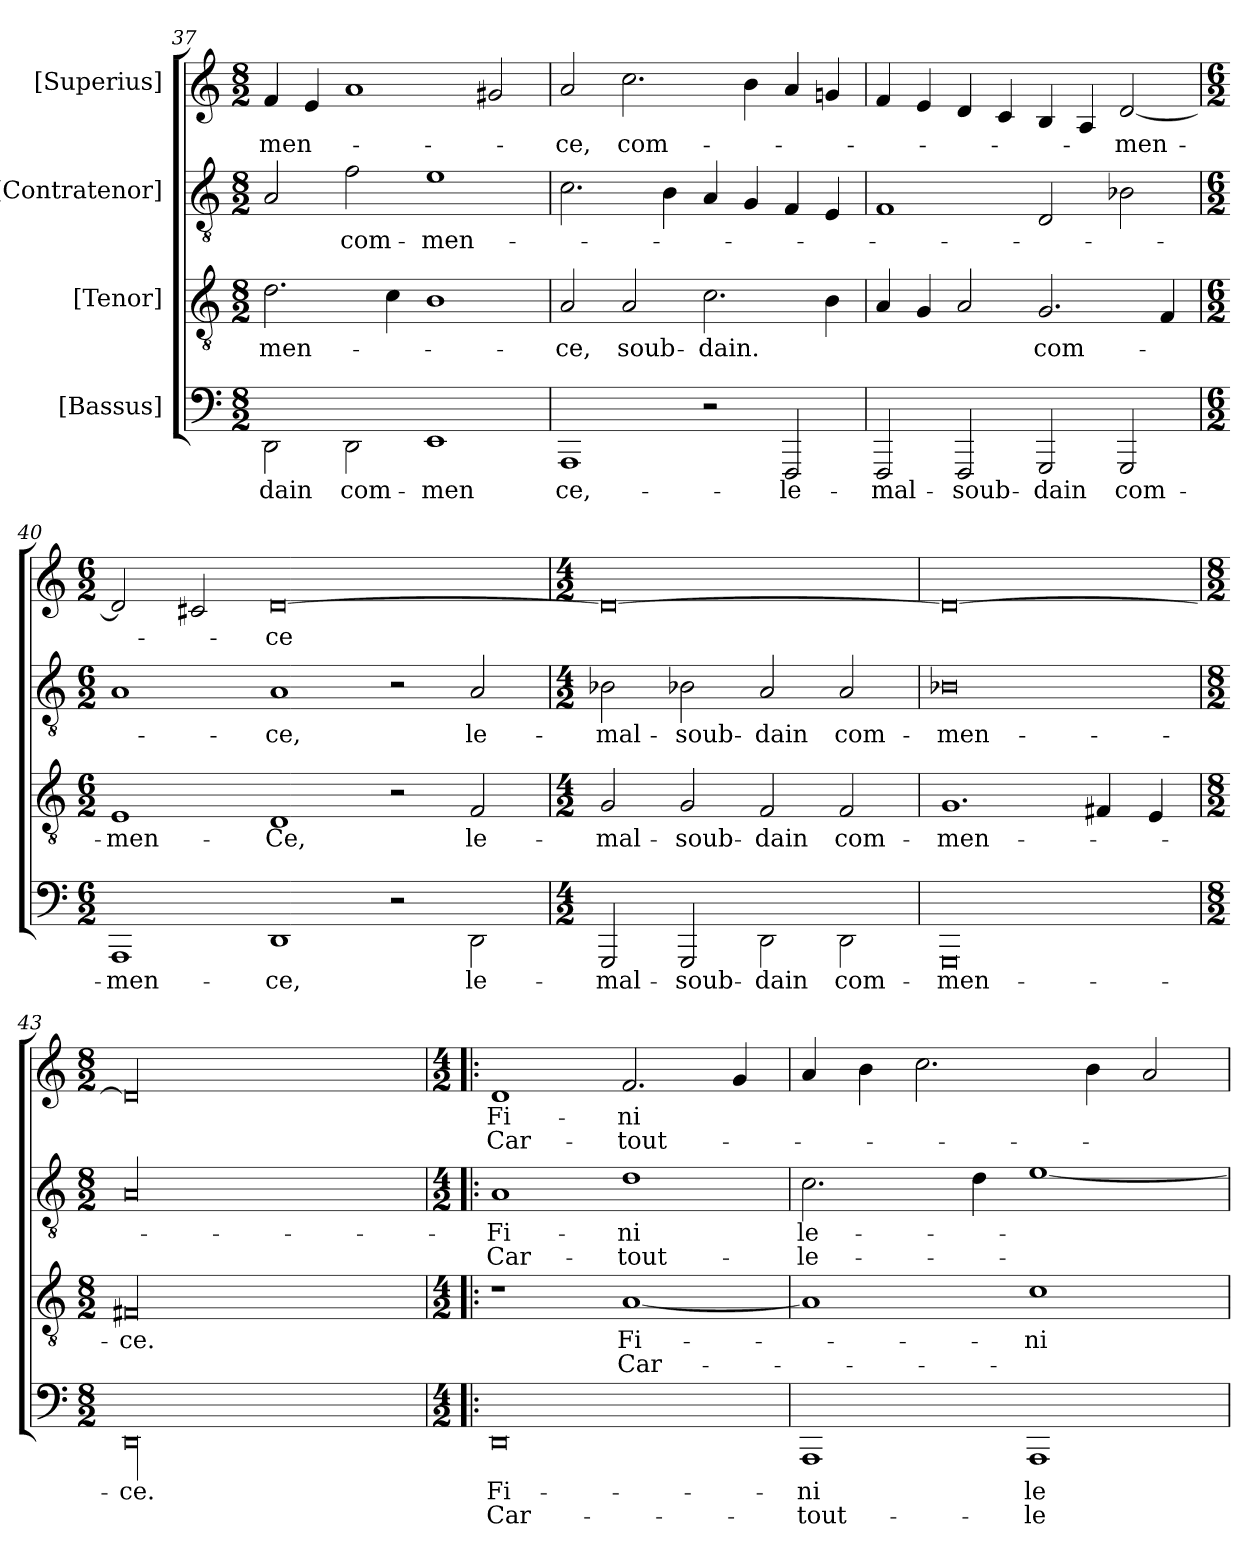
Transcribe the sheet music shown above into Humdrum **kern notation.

**kern	**text	**text	**kern	**text	**text	**kern	**text	**text	**kern	**text	**text
*part4	*part4	*part4	*part3	*part3	*part3	*part2	*part2	*part2	*part1	*part1	*part1
*staff4	*staff4	*staff4	*staff3	*staff3	*staff3	*staff2	*staff2	*staff2	*staff1	*staff1	*staff1
*I"[Bassus]	*	*	*I"[Tenor]	*	*	*I"[Contratenor]	*	*	*I"[Superius]	*	*
*clefF4	*	*	*clefGv2	*	*	*clefGv2	*	*	*clefG2	*	*
*k[]	*	*	*k[]	*	*	*k[]	*	*	*k[]	*	*
*M8/2	*	*	*M8/2	*	*	*M8/2	*	*	*M8/2	*	*
=37	=37	=37	=37	=37	=37	=37	=37	=37	=37	=37	=37
2DD\	-dain	.	2.d\	-men-	.	2A/	.	.	4f/	-men-	.
.	.	.	.	.	.	.	.	.	4e/	.	.
2DD\	com-	.	.	.	.	2f\	com-	.	1a/	.	.
.	.	.	4c\	.	.	.	.	.	.	.	.
1EE/	-men	.	1B\	.	.	1e/	-men-	.	.	.	.
.	.	.	.	.	.	.	.	.	2g#X/	.	.
=38	=38	=38	=38	=38	=38	=38	=38	=38	=38	=38	=38
1AAA\	ce,-	.	2A/	-ce,	.	2.c\	.	.	2a/	-ce,	.
.	.	.	2A/	soub-	.	.	.	.	2.cc\	com-	.
.	.	.	.	.	.	4B\	.	.	.	.	.
2r	.	.	2.c\	-dain.	.	4A/	.	.	.	.	.
.	.	.	.	.	.	4G/	.	.	4b\	.	.
2FFF/	le-	.	.	.	.	4F/	.	.	4a/	.	.
.	.	.	4B\	.	.	4E/	.	.	4gn/	.	.
=39	=39	=39	=39	=39	=39	=39	=39	=39	=39	=39	=39
2FFF/	mal-	.	4A/	.	.	1F/	.	.	4f/	.	.
.	.	.	4G/	.	.	.	.	.	4e/	.	.
2FFF/	soub-	.	2A/	.	.	.	.	.	4d/	.	.
.	.	.	.	.	.	.	.	.	4c/	.	.
2GGG/	-dain	.	2.G/	com-	.	2D/	.	.	4B/	.	.
.	.	.	.	.	.	.	.	.	4A/	.	.
2GGG/	com-	.	.	.	.	2B-X\	.	.	[2d/	-men-	.
.	.	.	4F/	.	.	.	.	.	.	.	.
=40	=40	=40	=40	=40	=40	=40	=40	=40	=40	=40	=40
*M6/2	*	*	*M6/2	*	*	*M6/2	*	*	*M6/2	*	*
1AAA\	-men-	.	1E/	-men-	.	1A/	.	.	2d/]	.	.
.	.	.	.	.	.	.	.	.	2c#X/	.	.
1DD/	-ce,	.	1D/	-Ce,	.	1A/	-ce,	.	[0d\	-ce	.
2r	.	.	2r	.	.	2r	.	.	.	.	.
2DD\	le-	.	2F/	le-	.	2A/	le-	.	.	.	.
=41	=41	=41	=41	=41	=41	=41	=41	=41	=41	=41	=41
*M4/2	*	*	*M4/2	*	*	*M4/2	*	*	*M4/2	*	*
2GGG/	mal-	.	2G/	mal-	.	2B-X\	mal-	.	0d\_	.	.
2GGG/	soub-	.	2G/	soub-	.	2B-X\	soub-	.	.	.	.
2DD\	-dain	.	2F/	-dain	.	2A/	-dain	.	.	.	.
2DD\	com-	.	2F/	com-	.	2A/	com-	.	.	.	.
=42	=42	=42	=42	=42	=42	=42	=42	=42	=42	=42	=42
0GGG\	-men-	.	1.G/	-men-	.	0B-X\	-men-	.	0d\_	.	.
.	.	.	4F#X/	.	.	.	.	.	.	.	.
.	.	.	4E/	.	.	.	.	.	.	.	.
=43	=43	=43	=43	=43	=43	=43	=43	=43	=43	=43	=43
*M8/2	*	*	*M8/2	*	*	*M8/2	*	*	*M8/2	*	*
00DD\	-ce.	.	00F#X/	-ce.	.	00A/	.	.	00d/]	.	.
=44!|:	=44!|:	=44!|:	=44!|:	=44!|:	=44!|:	=44!|:	=44!|:	=44!|:	=44!|:	=44!|:	=44!|:
*M4/2	*	*	*M4/2	*	*	*M4/2	*	*	*M4/2	*	*
0DD/	Fi-	Car-	1r	.	.	1A/	-Fi-	Car-	1d/	Fi-	Car-
.	.	.	[1A/	Fi-	Car-	1d/	-ni	tout-	2.f/	-ni	tout-
.	.	.	.	.	.	.	.	.	4g/	.	.
=45	=45	=45	=45	=45	=45	=45	=45	=45	=45	=45	=45
1AAA\	-ni	tout-	1A/]	.	.	2.c\	le-	le-	4a/	.	.
.	.	.	.	.	.	.	.	.	4b\	.	.
.	.	.	.	.	.	.	.	.	2.cc\	.	.
.	.	.	.	.	.	4d\	.	.	.	.	.
1AAA\	le-	le-	1c/	-ni	.	[1e/	.	.	.	.	.
.	.	.	.	.	.	.	.	.	4b\	.	.
.	.	.	.	.	.	.	.	.	2a/	.	.
=	=	=	=	=	=	=	=	=	=	=	=
*-	*-	*-	*-	*-	*-	*-	*-	*-	*-	*-	*-
